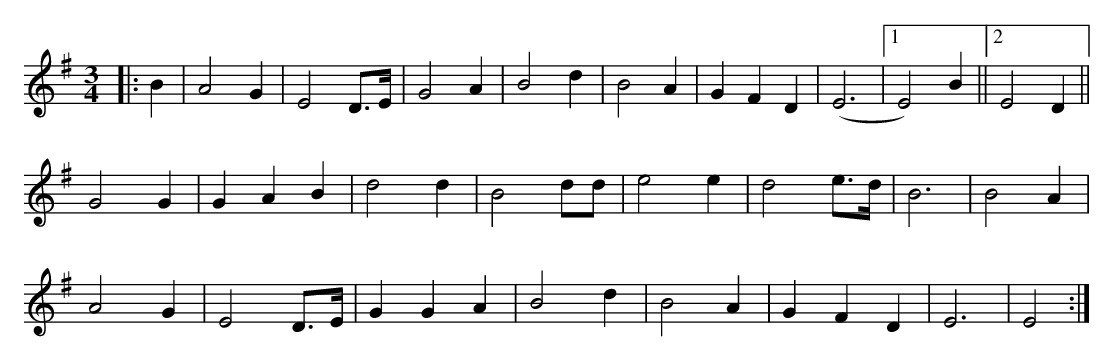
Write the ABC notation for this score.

X:1
M:3/4
K:Emin
|:B2| A4 G2| E4 D>E| G4 A2|B4 d2|B4 A2|G2 F2 D2|(E6|1 E4) B2||2 E4 D2||
G4 G2|G2 A2 B2|d4 d2|B4 dd|e4 e2|d4 e>d|B6|B4 A2|
A4 G2| E4 D>E|G2 G2 A2|B4 d2|B4 A2|G2 F2 D2| E6|E4:|
